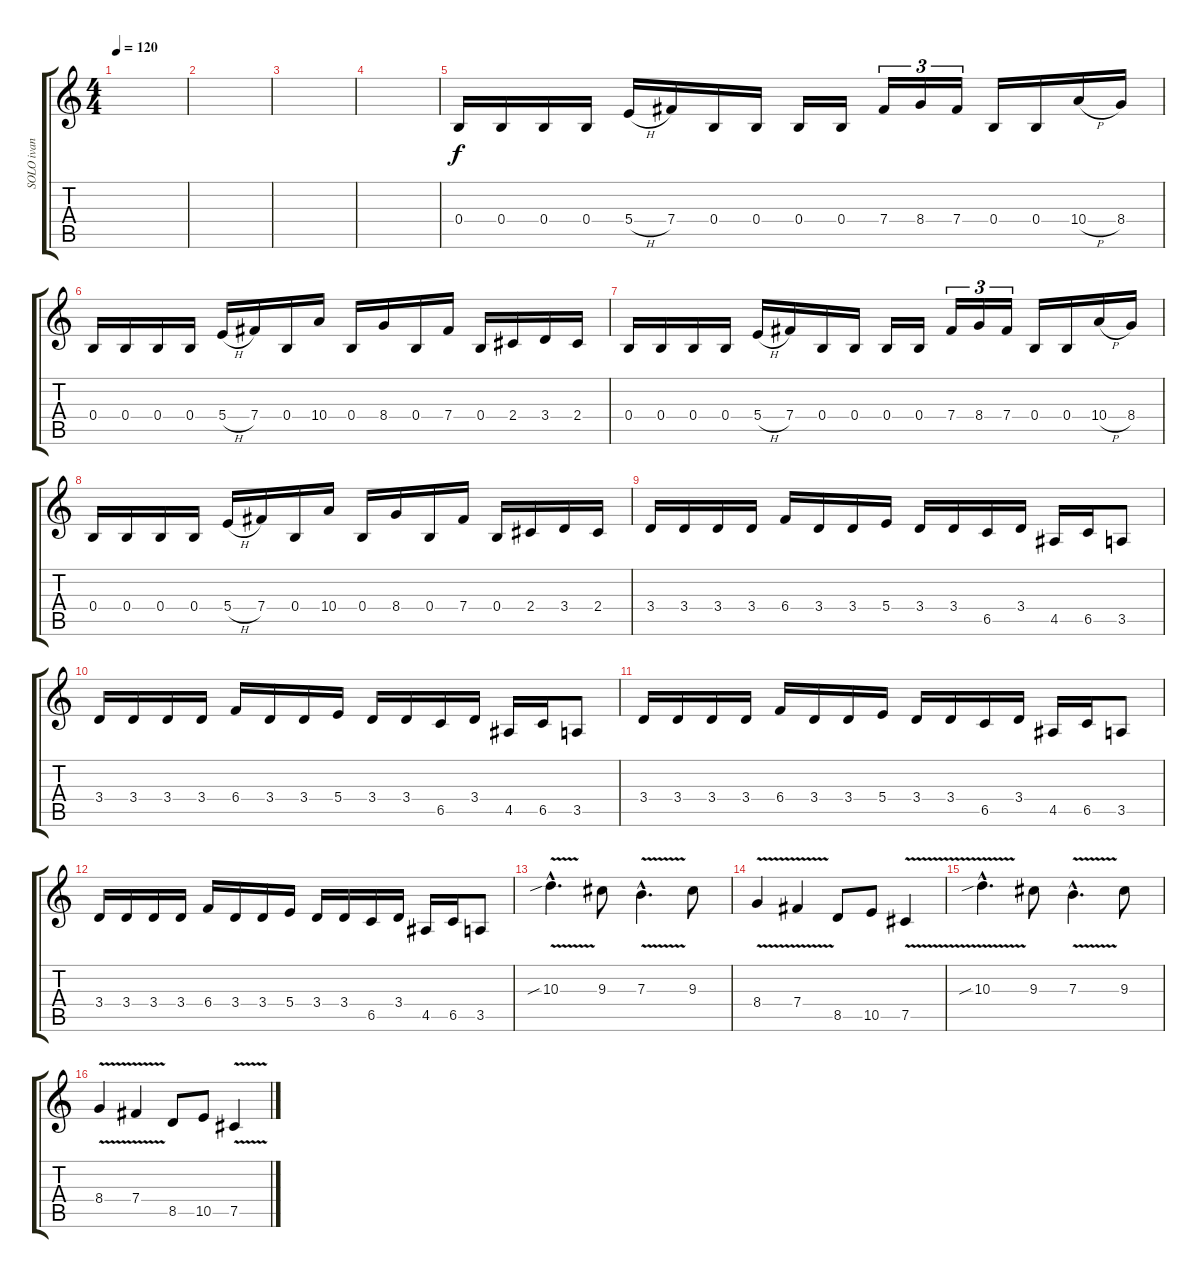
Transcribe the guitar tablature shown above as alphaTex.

\track ("SOLO ivan" "SOLO ivan") {instrument overdrivenguitar}
\staff {score tabs}
\tuning (Db4 Ab3 E3 B2 Gb2 B1) {hide}
\ts (4 4)
\tempo 120
\clef g2
\ks c
|
|
|
|
0.4.16 0.4.16 0.4.16 0.4.16 5.4{h}.16 7.4.16 0.4.16 0.4.16 0.4.16 0.4.16 7.4.16{tu (3 2)} 8.4.16{tu (3 2)} 7.4.16{tu (3 2)} 0.4.16 0.4.16 10.4{h}.16 8.4.16 |
0.4.16 0.4.16 0.4.16 0.4.16 5.4{h}.16 7.4.16 0.4.16 10.4.16 0.4.16 8.4.16 0.4.16 7.4.16 0.4.16 2.4.16 3.4.16 2.4.16 |
0.4.16 0.4.16 0.4.16 0.4.16 5.4{h}.16 7.4.16 0.4.16 0.4.16 0.4.16 0.4.16 7.4.16{tu (3 2)} 8.4.16{tu (3 2)} 7.4.16{tu (3 2)} 0.4.16 0.4.16 10.4{h}.16 8.4.16 |
0.4.16 0.4.16 0.4.16 0.4.16 5.4{h}.16 7.4.16 0.4.16 10.4.16 0.4.16 8.4.16 0.4.16 7.4.16 0.4.16 2.4.16 3.4.16 2.4.16 |
3.4.16 3.4.16 3.4.16 3.4.16 6.4.16 3.4.16 3.4.16 5.4.16 3.4.16 3.4.16 6.5.16 3.4.16 4.5.16 6.5.16 3.5.8 |
3.4.16 3.4.16 3.4.16 3.4.16 6.4.16 3.4.16 3.4.16 5.4.16 3.4.16 3.4.16 6.5.16 3.4.16 4.5.16 6.5.16 3.5.8 |
3.4.16 3.4.16 3.4.16 3.4.16 6.4.16 3.4.16 3.4.16 5.4.16 3.4.16 3.4.16 6.5.16 3.4.16 4.5.16 6.5.16 3.5.8 |
3.4.16 3.4.16 3.4.16 3.4.16 6.4.16 3.4.16 3.4.16 5.4.16 3.4.16 3.4.16 6.5.16 3.4.16 4.5.16 6.5.16 3.5.8 |
10.3{v sib hac}.4{d} 9.3.8 7.3{v hac}.4{d} 9.3.8 |
8.4{v}.4 7.4{v}.4 8.5.8 10.5.8 7.5{v}.4 |
10.3{v sib hac}.4{d} 9.3.8 7.3{v hac}.4{d} 9.3.8 |
8.4{v}.4 7.4{v}.4 8.5.8 10.5.8 7.5{v}.4
